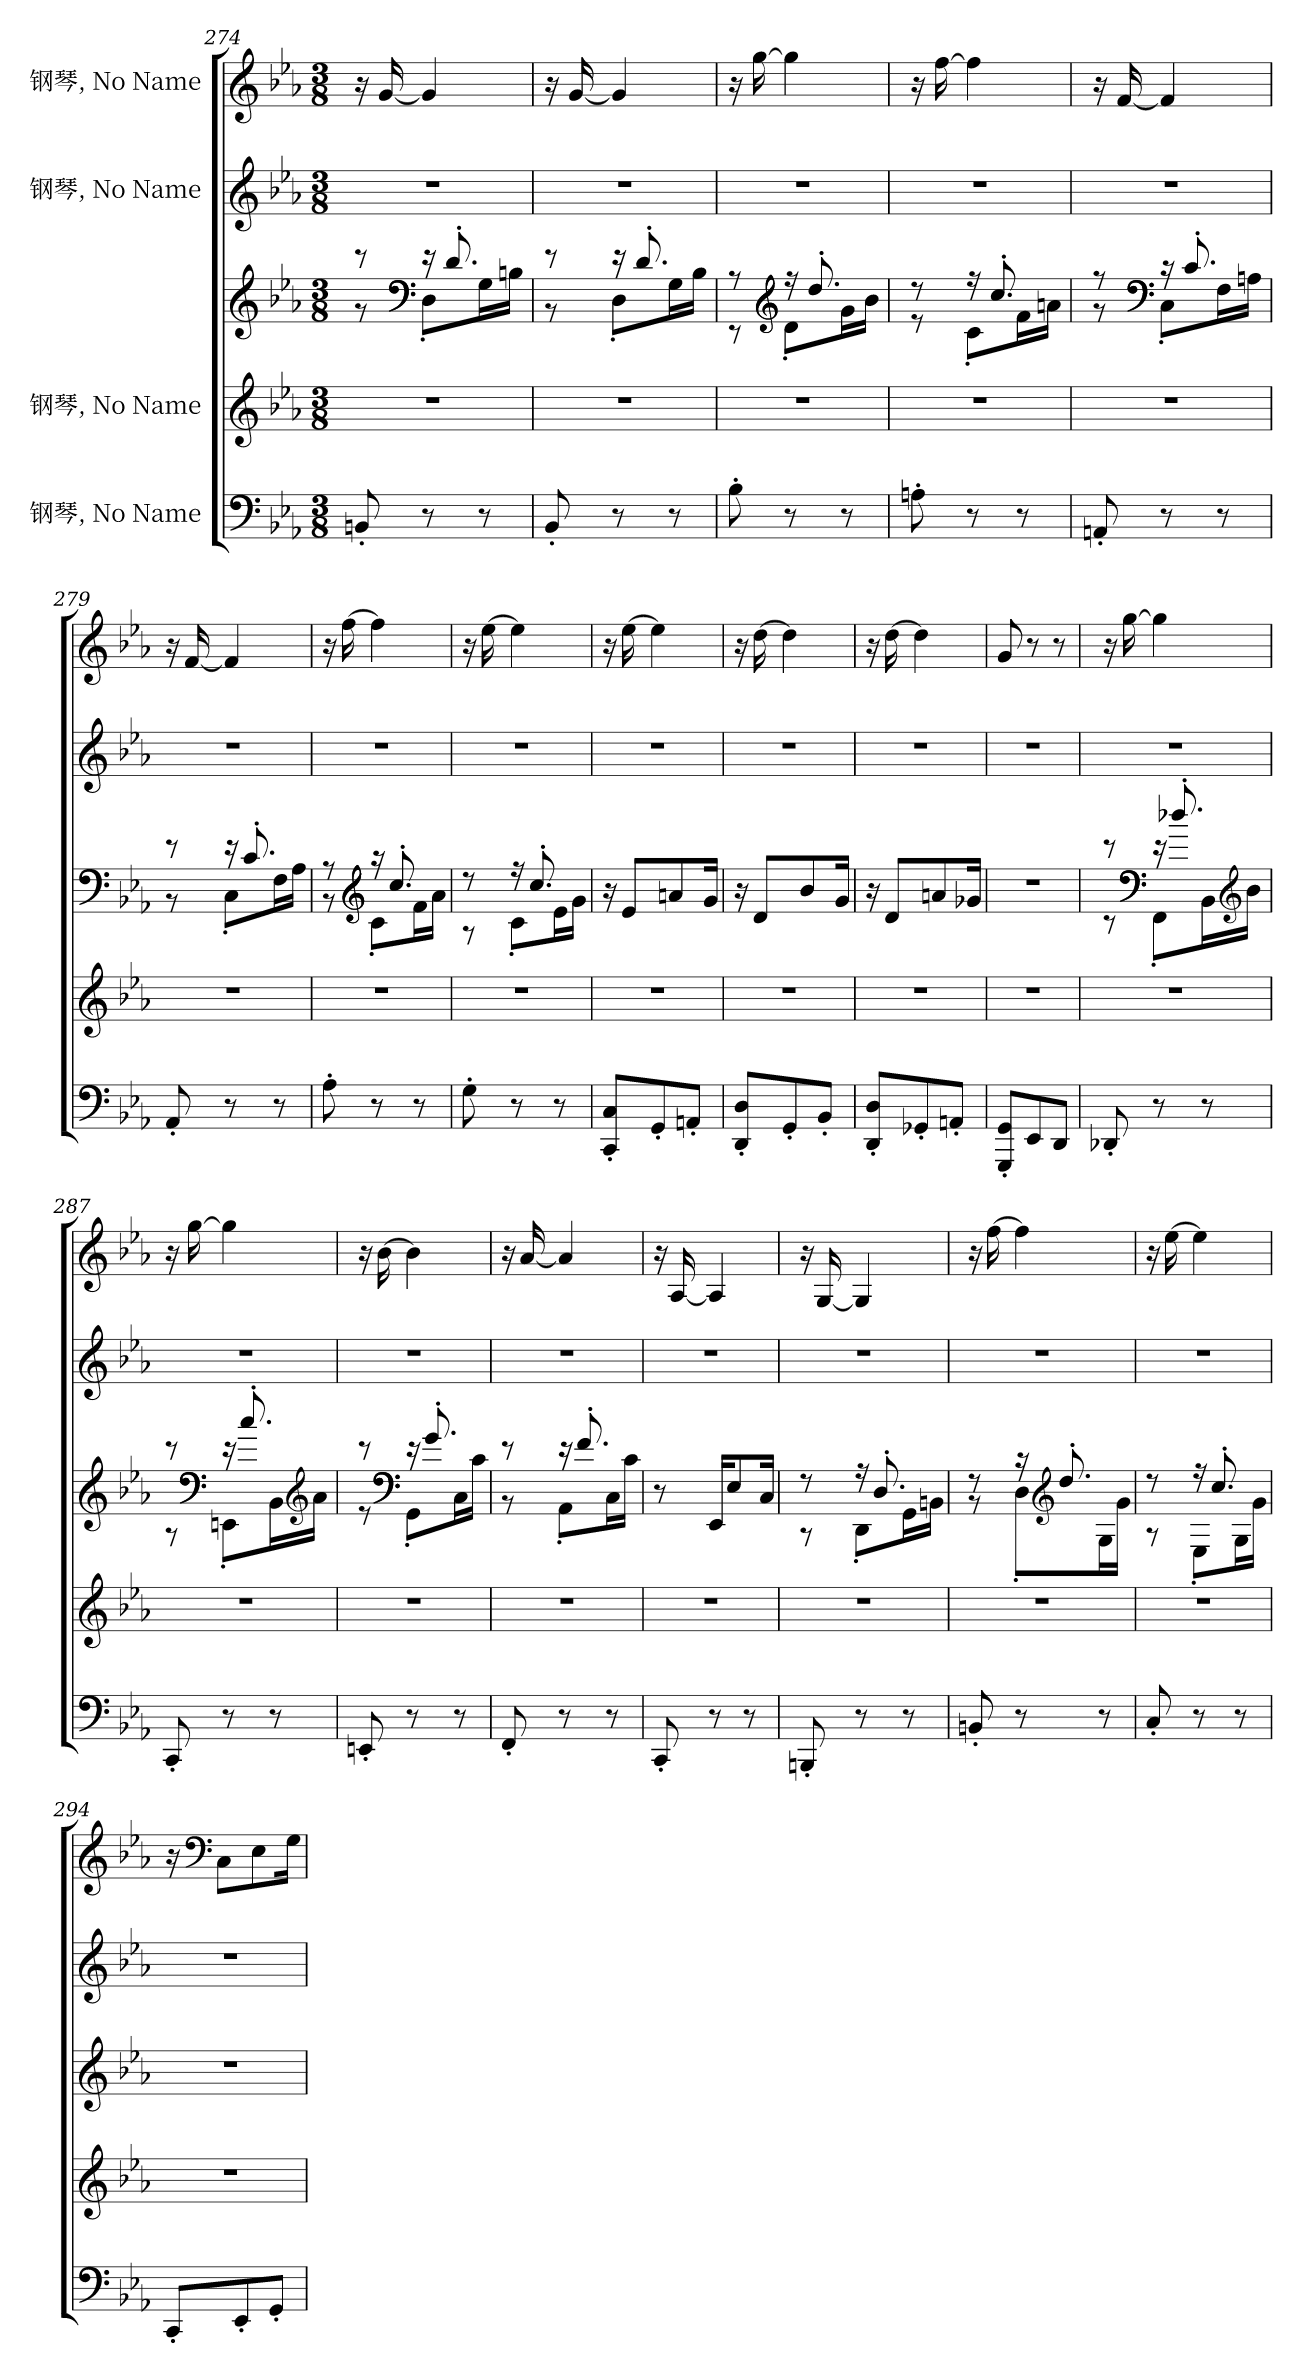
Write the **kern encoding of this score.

**kern	**kern	**kern	**kern	**kern
*part4	*part3	*part3	*part2	*part1
*staff5	*staff4	*staff3	*staff2	*staff1
*I"钢琴, No Name	*I"钢琴, No Name	*	*I"钢琴, No Name	*I"钢琴, No Name
*clefF4	*clefG2	*clefG2	*clefG2	*clefG2
*k[b-e-a-]	*k[b-e-a-]	*k[b-e-a-]	*k[b-e-a-]	*k[b-e-a-]
*M3/8	*M3/8	*M3/8	*M3/8	*M3/8
*MM205	*MM205	*MM205	*MM205	*MM205
=274	=274	=274	=274	=274
*	*	*^	*	*
8BBn'/	4.r	8r	8r	4.r	16r
.	.	.	.	.	[16g/
*	*	*clefF4	*	*	*
8r	.	16r	8D'\L	.	4g/]
.	.	8.d'/	.	.	.
8r	.	.	16G\L	.	.
.	.	.	16Bn\JJ	.	.
=275	=275	=275	=275	=275	=275
8BB-'/	4.r	8r	8r	4.r	16r
.	.	.	.	.	[16g/
8r	.	16r	8D'\L	.	4g/]
.	.	8.d'/	.	.	.
8r	.	.	16G\L	.	.
.	.	.	16B-\JJ	.	.
!!LO:LB:g=z
=276	=276	=276	=276	=276	=276
*	*	*	*	*	*MM205
8B-'\	4.r	8r	8r	4.r	16r
.	.	.	.	.	[16gg\
*	*	*clefG2	*	*	*
8r	.	16r	8d'\L	.	4gg\]
.	.	8.dd'/	.	.	.
8r	.	.	16g\L	.	.
.	.	.	16b-\JJ	.	.
=277	=277	=277	=277	=277	=277
8An'\	4.r	8r	8r	4.r	16r
.	.	.	.	.	[16ff\
8r	.	16r	8c'\L	.	4ff\]
.	.	8.cc'/	.	.	.
8r	.	.	16f\L	.	.
.	.	.	16an\JJ	.	.
=278	=278	=278	=278	=278	=278
*	*	*	*	*	*MM205
8AAn'/	4.r	8r	8r	4.r	16r
.	.	.	.	.	[16f/
*	*	*clefF4	*	*	*
8r	.	16r	8C'\L	.	4f/]
.	.	8.c'/	.	.	.
8r	.	.	16F\L	.	.
.	.	.	16An\JJ	.	.
=279	=279	=279	=279	=279	=279
8AA-'/	4.r	8r	8r	4.r	16r
.	.	.	.	.	[16f/
8r	.	16r	8C'\L	.	4f/]
.	.	8.c'/	.	.	.
8r	.	.	16F\L	.	.
.	.	.	16A-\JJ	.	.
=280	=280	=280	=280	=280	=280
*	*	*	*	*	*MM205
8A-'\	4.r	8r	8r	4.r	16r
.	.	.	.	.	[16ff\
*	*	*clefG2	*	*	*
8r	.	16r	8c'\L	.	4ff\]
.	.	8.cc'/	.	.	.
8r	.	.	16f\L	.	.
.	.	.	16a-\JJ	.	.
!!LO:PB:g=z
=281	=281	=281	=281	=281	=281
8G'\	4.r	8r	8r	4.r	16r
.	.	.	.	.	[16ee-\
8r	.	16r	8c'\L	.	4ee-\]
.	.	8.cc'/	.	.	.
8r	.	.	16e-\L	.	.
.	.	.	16g\JJ	.	.
*	*	*v	*v	*	*
=282	=282	=282	=282	=282
*	*	*	*	*MM205
8CC/' 8C/'L	4.r	16r	4.r	16r
.	.	8e-/L	.	[16ee-\
8GG'/	.	.	.	4ee-\]
.	.	8an/	.	.
8AAn'/J	.	.	.	.
.	.	16g/Jk	.	.
=283	=283	=283	=283	=283
*	*	*	*	*MM205
8DD/' 8D/'L	4.r	16r	4.r	16r
.	.	8d/L	.	[16dd\
8GG'/	.	.	.	4dd\]
.	.	8b-/	.	.
8BB-'/J	.	.	.	.
.	.	16g/Jk	.	.
=284	=284	=284	=284	=284
*	*	*	*	*MM205
8DD/' 8D/'L	4.r	16r	4.r	16r
.	.	8d/L	.	[16dd\
8GG-X'/	.	.	.	4dd\]
.	.	8an/	.	.
8AAn'/J	.	.	.	.
.	.	16g-X/Jk	.	.
=285	=285	=285	=285	=285
*	*	*	*	*MM205
8GGG/' 8GG/'L	4.r	4.r	4.r	8g/
8EE-/	.	.	.	8r
8DD/J	.	.	.	8r
=286	=286	=286	=286	=286
*	*	*	*	*MM205
*	*	*^	*	*
8DD-X'/	4.r	8r	8r	4.r	16r
.	.	.	.	.	[16gg\
*	*	*clefF4	*	*	*
8r	.	16r	8FF'\L	.	4gg\]
.	.	8.dd-X'/	.	.	.
8r	.	.	16BB-\L	.	.
*	*	*clefG2	*	*	*
.	.	.	16b-\JJ	.	.
!!LO:LB:g=z
=287	=287	=287	=287	=287	=287
8CC'/	4.r	8r	8r	4.r	16r
.	.	.	.	.	[16gg\
*	*	*clefF4	*	*	*
8r	.	16r	8EEn'\L	.	4gg\]
.	.	8.cc'/	.	.	.
8r	.	.	16BB-\L	.	.
*	*	*clefG2	*	*	*
.	.	.	16a-\JJ	.	.
=288	=288	=288	=288	=288	=288
*	*	*	*	*	*MM205
8EEn'/	4.r	8r	8r	4.r	16r
.	.	.	.	.	[16b-\
*	*	*clefF4	*	*	*
8r	.	16r	8GG'\L	.	4b-\]
.	.	8.g'/	.	.	.
8r	.	.	16C\L	.	.
.	.	.	16c\JJ	.	.
=289	=289	=289	=289	=289	=289
8FF'/	4.r	8r	8r	4.r	16r
.	.	.	.	.	[16a-/
8r	.	16r	8AA-'\L	.	4a-/]
.	.	8.f'/	.	.	.
8r	.	.	16C\L	.	.
.	.	.	16c\JJ	.	.
*	*	*v	*v	*	*
=290	=290	=290	=290	=290
*	*	*	*	*MM205
8CC'/	4.r	8r	4.r	16r
.	.	.	.	[16A-/
8r	.	16EE-/KL	.	4A-/]
.	.	8E-/	.	.
8r	.	.	.	.
.	.	16C/Jk	.	.
!!LO:PB:g=z
=291	=291	=291	=291	=291
*	*	*^	*	*
8BBBn'/	4.r	8r	8r	4.r	16r
.	.	.	.	.	[16G/
8r	.	16r	8DD'\L	.	4G/]
.	.	8.D'/	.	.	.
8r	.	.	16GG\L	.	.
.	.	.	16BBn\JJ	.	.
=292	=292	=292	=292	=292	=292
*	*	*	*	*	*MM205
8BBn'/	4.r	8r	8r	4.r	16r
.	.	.	.	.	[16ff\
8r	.	16r	8D'\L	.	4ff\]
*	*	*clefG2	*	*	*
.	.	8.dd'/	.	.	.
8r	.	.	16G\L	.	.
.	.	.	16g\JJ	.	.
=293	=293	=293	=293	=293	=293
8C'/	4.r	8r	8r	4.r	16r
.	.	.	.	.	[16ee-\
8r	.	16r	8E-'\L	.	4ee-\]
.	.	8.cc'/	.	.	.
8r	.	.	16G\L	.	.
.	.	.	16g\JJ	.	.
*	*	*v	*v	*	*
=294	=294	=294	=294	=294
*	*	*	*	*MM205
8CC'/L	4.r	4.r	4.r	16r
*	*	*	*	*clefF4
.	.	.	.	8C\L
8EE-'/	.	.	.	.
.	.	.	.	8E-\
8GG'/J	.	.	.	.
.	.	.	.	16G\Jk
=	=	=	=	=
*-	*-	*-	*-	*-
